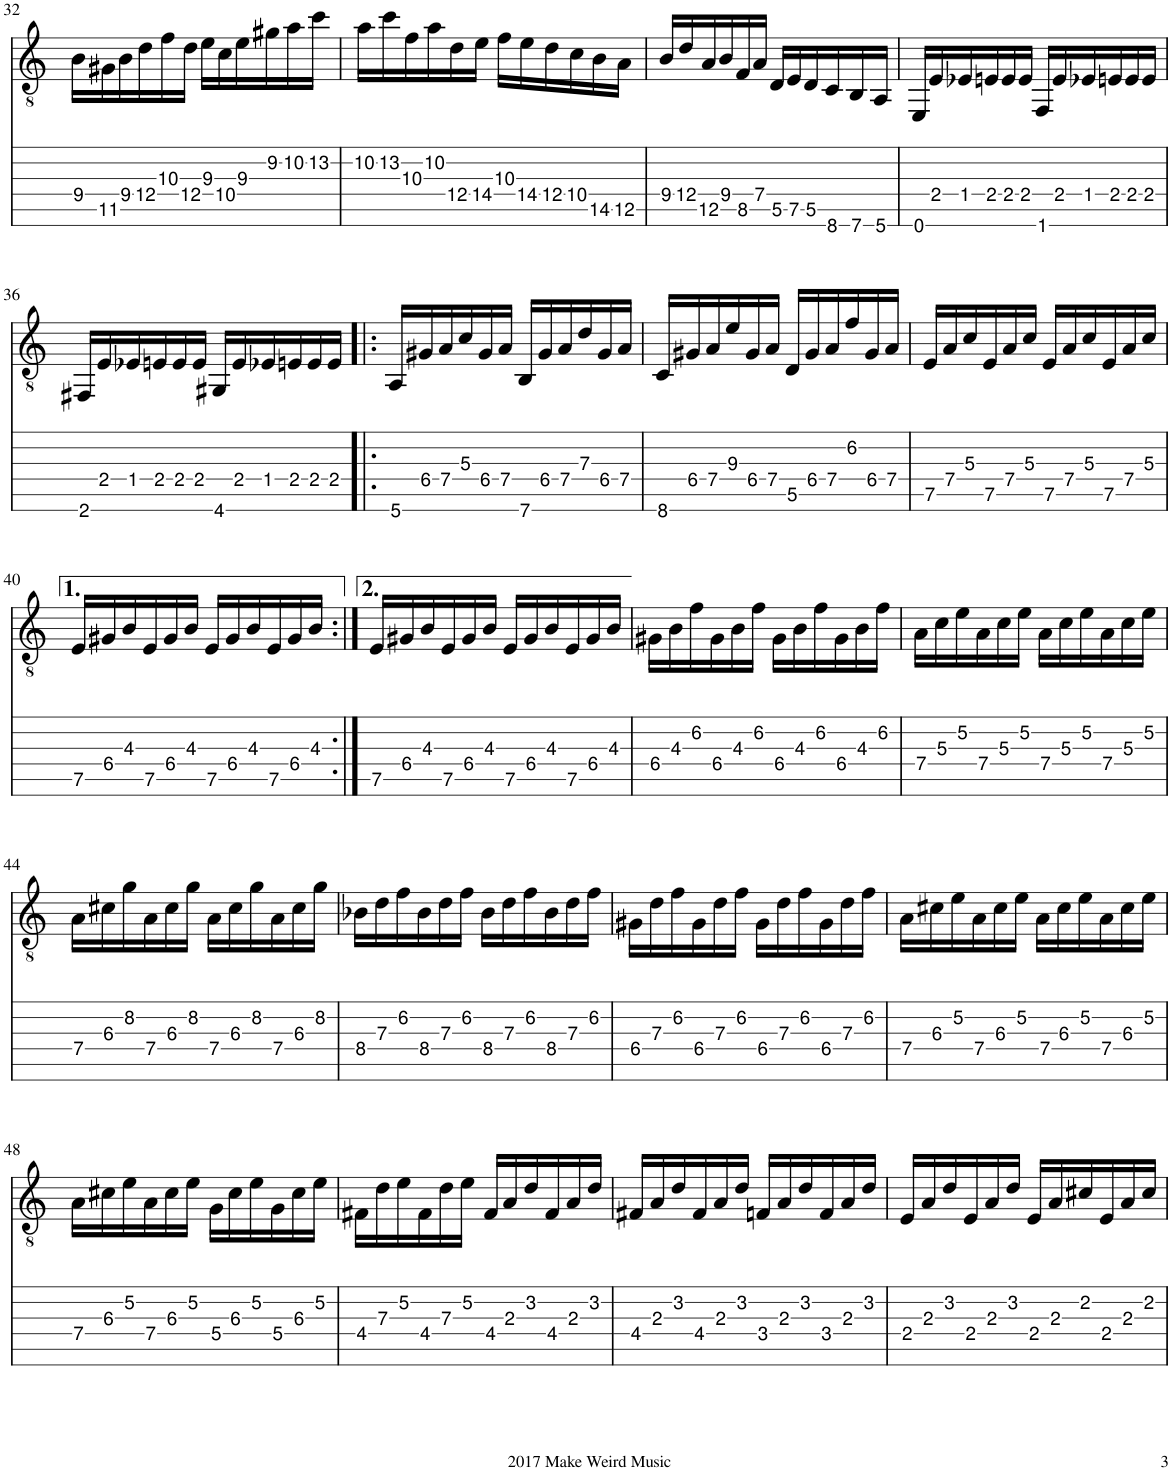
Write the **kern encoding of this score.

**kern	**kern
*part1	*part1
*staff2	*staff1
*I"Electric Guitar	*
*I'El. Guit.	*
!!LO:PB:g=z
*	*clefGv2
*k[]	*k[]
*M6/8	*M6/8
=32	=32
16BLL	16B\LL
16G#	16G#X\
16B	16B\
16d	16d\
16f	16f\
16dJJ	16d\JJ
16eLL	16e\LL
16c	16c\
16e	16e\
16g#	16g#X\
16a	16a\
16ccJJ	16cc\JJ
=33	=33
16aLL	16a\LL
16cc	16cc\
16f	16f\
16a	16a\
16d	16d\
16eJJ	16e\JJ
16fLL	16f\LL
16e	16e\
16d	16d\
16c	16c\
16B	16B\
16AJJ	16A\JJ
=34	=34
16BLL	16B/LL
16d	16d/
16A	16A/
16B	16B/
16F	16F/
16AJJ	16A/JJ
16DLL	16D/LL
16E	16E/
16D	16D/
16C	16C/
16BB	16BB/
16AAJJ	16AA/JJ
=35	=35
16EELL	16EE/LL
16E	16E/
16E-	16E-X/
16E	16En/
16E	16E/
16EJJ	16E/JJ
16FFLL	16FF/LL
16E	16E/
16E-	16E-X/
16E	16En/
16E	16E/
16EJJ	16E/JJ
!!LO:LB:g=z
=36	=36
16FF#LL	16FF#X/LL
16E	16E/
16E-	16E-X/
16E	16En/
16E	16E/
16EJJ	16E/JJ
16GG#LL	16GG#X/LL
16E	16E/
16E-	16E-X/
16E	16En/
16E	16E/
16EJJ	16E/JJ
=37!|:	=37!|:
16AALL	16AA/LL
16G#	16G#X/
16A	16A/
16c	16c/
16G#	16G#/
16AJJ	16A/JJ
16BBLL	16BB/LL
16G#	16G#/
16A	16A/
16d	16d/
16G#	16G#/
16AJJ	16A/JJ
=38	=38
16CLL	16C/LL
16G#	16G#X/
16A	16A/
16e	16e/
16G#	16G#/
16AJJ	16A/JJ
16DLL	16D/LL
16G#	16G#/
16A	16A/
16f	16f/
16G#	16G#/
16AJJ	16A/JJ
=39	=39
16ELL	16E/LL
16A	16A/
16c	16c/
16E	16E/
16A	16A/
16cJJ	16c/JJ
16ELL	16E/LL
16A	16A/
16c	16c/
16E	16E/
16A	16A/
16cJJ	16c/JJ
!!LO:LB:g=z
=40	=40
16ELL	16E/LL
16G#	16G#X/
16B	16B/
16E	16E/
16G#	16G#/
16BJJ	16B/JJ
16ELL	16E/LL
16G#	16G#/
16B	16B/
16E	16E/
16G#	16G#/
16BJJ	16B/JJ
=41:|!	=41:|!
16ELL	16E/LL
16G#X	16G#X/
16B	16B/
16E	16E/
16G#	16G#/
16BJJ	16B/JJ
16ELL	16E/LL
16G#	16G#/
16B	16B/
16E	16E/
16G#	16G#/
16BJJ	16B/JJ
=42	=42
16G#LL	16G#X\LL
16B	16B\
16f	16f\
16G#	16G#\
16B	16B\
16fJJ	16f\JJ
16G#LL	16G#\LL
16B	16B\
16f	16f\
16G#	16G#\
16B	16B\
16fJJ	16f\JJ
=43	=43
16ALL	16A\LL
16c	16c\
16e	16e\
16A	16A\
16c	16c\
16eJJ	16e\JJ
16ALL	16A\LL
16c	16c\
16e	16e\
16A	16A\
16c	16c\
16eJJ	16e\JJ
!!LO:LB:g=z
=44	=44
16ALL	16A\LL
16c#	16c#X\
16g	16g\
16A	16A\
16c#	16c#\
16gJJ	16g\JJ
16ALL	16A\LL
16c#	16c#\
16g	16g\
16A	16A\
16c#	16c#\
16gJJ	16g\JJ
=45	=45
16B-LL	16B-X\LL
16d	16d\
16f	16f\
16B-	16B-\
16d	16d\
16fJJ	16f\JJ
16B-LL	16B-\LL
16d	16d\
16f	16f\
16B-	16B-\
16d	16d\
16fJJ	16f\JJ
=46	=46
16G#LL	16G#X\LL
16d	16d\
16f	16f\
16G#	16G#\
16d	16d\
16fJJ	16f\JJ
16G#LL	16G#\LL
16d	16d\
16f	16f\
16G#	16G#\
16d	16d\
16fJJ	16f\JJ
=47	=47
16ALL	16A\LL
16c#	16c#X\
16e	16e\
16A	16A\
16c#	16c#\
16eJJ	16e\JJ
16ALL	16A\LL
16c#	16c#\
16e	16e\
16A	16A\
16c#	16c#\
16eJJ	16e\JJ
!!LO:LB:g=z
=48	=48
16ALL	16A\LL
16c#	16c#X\
16e	16e\
16A	16A\
16c#	16c#\
16eJJ	16e\JJ
16GLL	16G\LL
16c#	16c#\
16e	16e\
16G	16G\
16c#	16c#\
16eJJ	16e\JJ
=49	=49
16F#LL	16F#X\LL
16d	16d\
16e	16e\
16F#	16F#\
16d	16d\
16eJJ	16e\JJ
16F#LL	16F#/LL
16A	16A/
16d	16d/
16F#	16F#/
16A	16A/
16dJJ	16d/JJ
=50	=50
16F#LL	16F#X/LL
16A	16A/
16d	16d/
16F#	16F#/
16A	16A/
16dJJ	16d/JJ
16FLL	16Fn/LL
16A	16A/
16d	16d/
16F	16F/
16A	16A/
16dJJ	16d/JJ
=51	=51
16ELL	16E/LL
16A	16A/
16d	16d/
16E	16E/
16A	16A/
16dJJ	16d/JJ
16ELL	16E/LL
16A	16A/
16c#	16c#X/
16E	16E/
16A	16A/
16c#JJ	16c#/JJ
=	=
*-	*-
